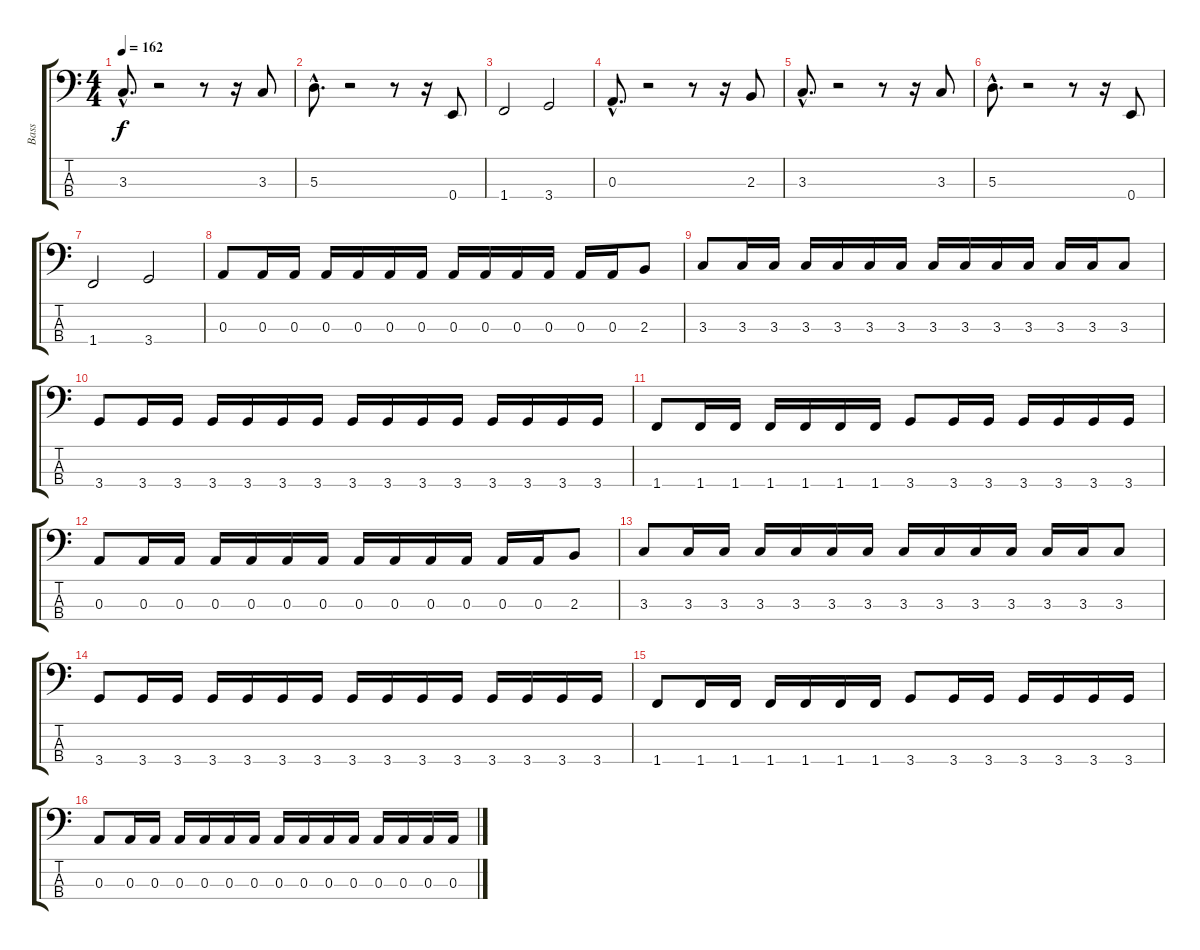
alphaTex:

\track ("Bass" "Bass") {instrument electricbassfinger}
\staff {score tabs}
\tuning (G2 D2 A1 E1) {hide}
\ts (4 4)
\tempo 162
\clef f4
\ks c
3.3{hac}.8{d dy f} r.2 r.8 r.16 3.3.8 |
5.3{hac}.8{d} r.2 r.8 r.16 0.4.8 |
1.4.2 3.4.2 |
0.3{hac}.8{d} r.2 r.8 r.16 2.3.8 |
3.3{hac}.8{d} r.2 r.8 r.16 3.3.8 |
5.3{hac}.8{d} r.2 r.8 r.16 0.4.8 |
1.4.2 3.4.2 |
\section ("" "")
0.3.8 0.3.16 0.3.16 0.3.16 0.3.16 0.3.16 0.3.16 0.3.16 0.3.16 0.3.16 0.3.16 0.3.16 0.3.16 2.3.8 |
3.3.8 3.3.16 3.3.16 3.3.16 3.3.16 3.3.16 3.3.16 3.3.16 3.3.16 3.3.16 3.3.16 3.3.16 3.3.16 3.3.8 |
3.4.8 3.4.16 3.4.16 3.4.16 3.4.16 3.4.16 3.4.16 3.4.16 3.4.16 3.4.16 3.4.16 3.4.16 3.4.16 3.4.16 3.4.16 |
1.4.8 1.4.16 1.4.16 1.4.16 1.4.16 1.4.16 1.4.16 3.4.8 3.4.16 3.4.16 3.4.16 3.4.16 3.4.16 3.4.16 |
0.3.8 0.3.16 0.3.16 0.3.16 0.3.16 0.3.16 0.3.16 0.3.16 0.3.16 0.3.16 0.3.16 0.3.16 0.3.16 2.3.8 |
3.3.8 3.3.16 3.3.16 3.3.16 3.3.16 3.3.16 3.3.16 3.3.16 3.3.16 3.3.16 3.3.16 3.3.16 3.3.16 3.3.8 |
3.4.8 3.4.16 3.4.16 3.4.16 3.4.16 3.4.16 3.4.16 3.4.16 3.4.16 3.4.16 3.4.16 3.4.16 3.4.16 3.4.16 3.4.16 |
1.4.8 1.4.16 1.4.16 1.4.16 1.4.16 1.4.16 1.4.16 3.4.8 3.4.16 3.4.16 3.4.16 3.4.16 3.4.16 3.4.16 |
\section ("" "")
0.3.8 0.3.16 0.3.16 0.3.16 0.3.16 0.3.16 0.3.16 0.3.16 0.3.16 0.3.16 0.3.16 0.3.16 0.3.16 0.3.16 0.3.16
